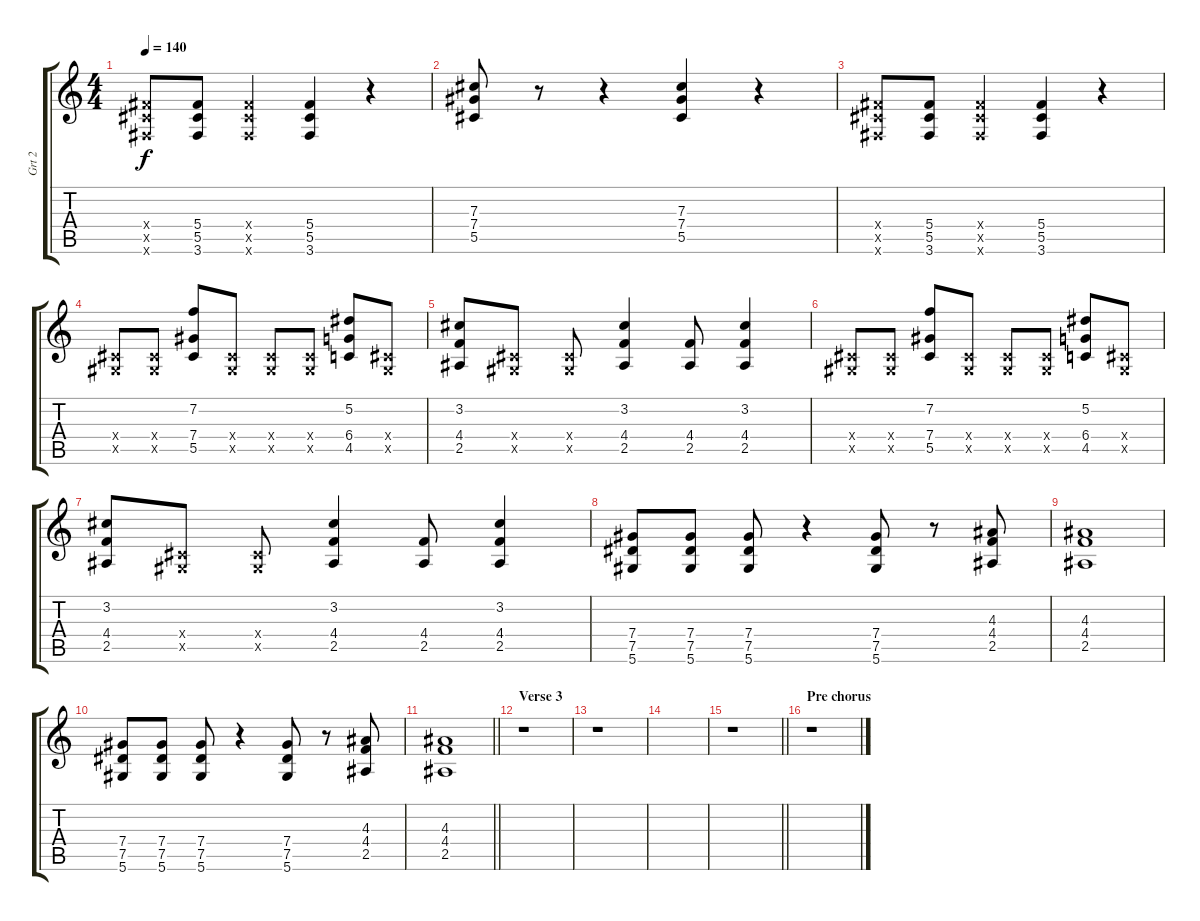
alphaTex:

\track ("Grt 2" "Grt 2") {instrument overdrivenguitar}
\staff {score tabs}
\tuning (Eb4 Bb3 Gb3 Db3 Ab2 Eb2) {hide}
\ts (4 4)
\tempo 140
\clef g2
\ks c
(5.4{x} 5.5{x} 3.6{x}).8{dy f} (5.4 5.5 3.6).8 (5.4{x} 5.5{x} 3.6{x}).4 (5.4 5.5 3.6).4 r.4 |
(7.3 7.4 5.5).8 r.8 r.4 (7.3 7.4 5.5).4 r.4 |
(5.4{x} 5.5{x} 3.6{x}).8 (5.4 5.5 3.6).8 (5.4{x} 5.5{x} 3.6{x}).4 (5.4 5.5 3.6).4 r.4 |
(0.4{x} 0.5{x}).8 (0.4{x} 0.5{x}).8 (7.2 7.4 5.5).8 (0.4{x} 0.5{x}).8 (0.4{x} 0.5{x}).8 (0.4{x} 0.5{x}).8 (5.2 6.4 4.5).8 (0.4{x} 0.5{x}).8 |
(3.2 4.4 2.5).8 (0.4{x} 0.5{x}).8 (0.4{x} 0.5{x}).8 (3.2 4.4 2.5).4 (4.4 2.5).8 (3.2 4.4 2.5).4 |
(0.4{x} 0.5{x}).8 (0.4{x} 0.5{x}).8 (7.2 7.4 5.5).8 (0.4{x} 0.5{x}).8 (0.4{x} 0.5{x}).8 (0.4{x} 0.5{x}).8 (5.2 6.4 4.5).8 (0.4{x} 0.5{x}).8 |
(3.2 4.4 2.5).8 (0.4{x} 0.5{x}).8 (0.4{x} 0.5{x}).8 (3.2 4.4 2.5).4 (4.4 2.5).8 (3.2 4.4 2.5).4 |
(7.4 7.5 5.6).8 (7.4 7.5 5.6).8 (7.4 7.5 5.6).8 r.4 (7.4 7.5 5.6).8 r.8 (4.3 4.4 2.5).8 |
(4.3 4.4 2.5).1 |
(7.4 7.5 5.6).8 (7.4 7.5 5.6).8 (7.4 7.5 5.6).8 r.4 (7.4 7.5 5.6).8 r.8 (4.3 4.4 2.5).8 |
\barLineRight lightlight
(4.3 4.4 2.5).1 |
\section ("" "Verse 3")
r.1 |
r.1 |
|
\barLineRight lightlight
r.1 |
\section ("" "Pre chorus")
r.1
